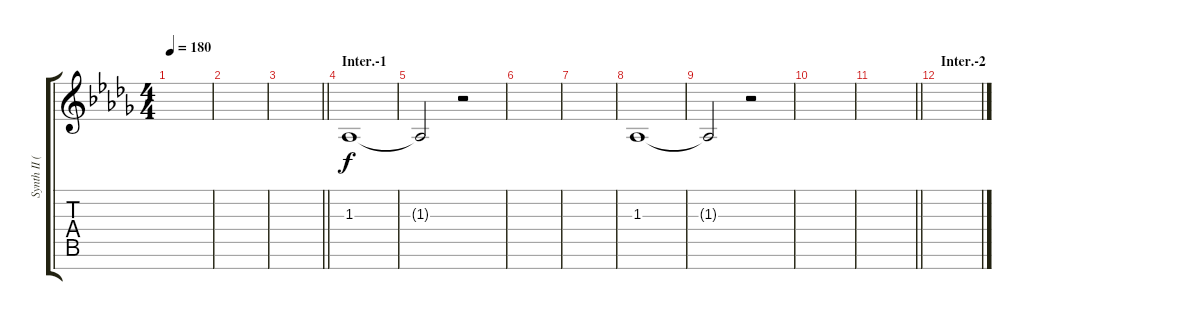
\track ("Synth II (Kotobuki Tsumugi)" "Synth II (") {instrument vibraphone}
\staff {score tabs}
\tuning (E4 B3 G3 D3 A2 E2 B1) {hide}
\ts (4 4)
\tempo 180
\clef g2
\ks db
|
|
\barLineRight lightlight
|
\section ("" "Inter.-1")
1.3.1 |
1.3{t}.2 r.2 |
|
|
1.3.1 |
1.3{t}.2 r.2 |
|
\barLineRight lightlight
|
\section ("" "Inter.-2")
